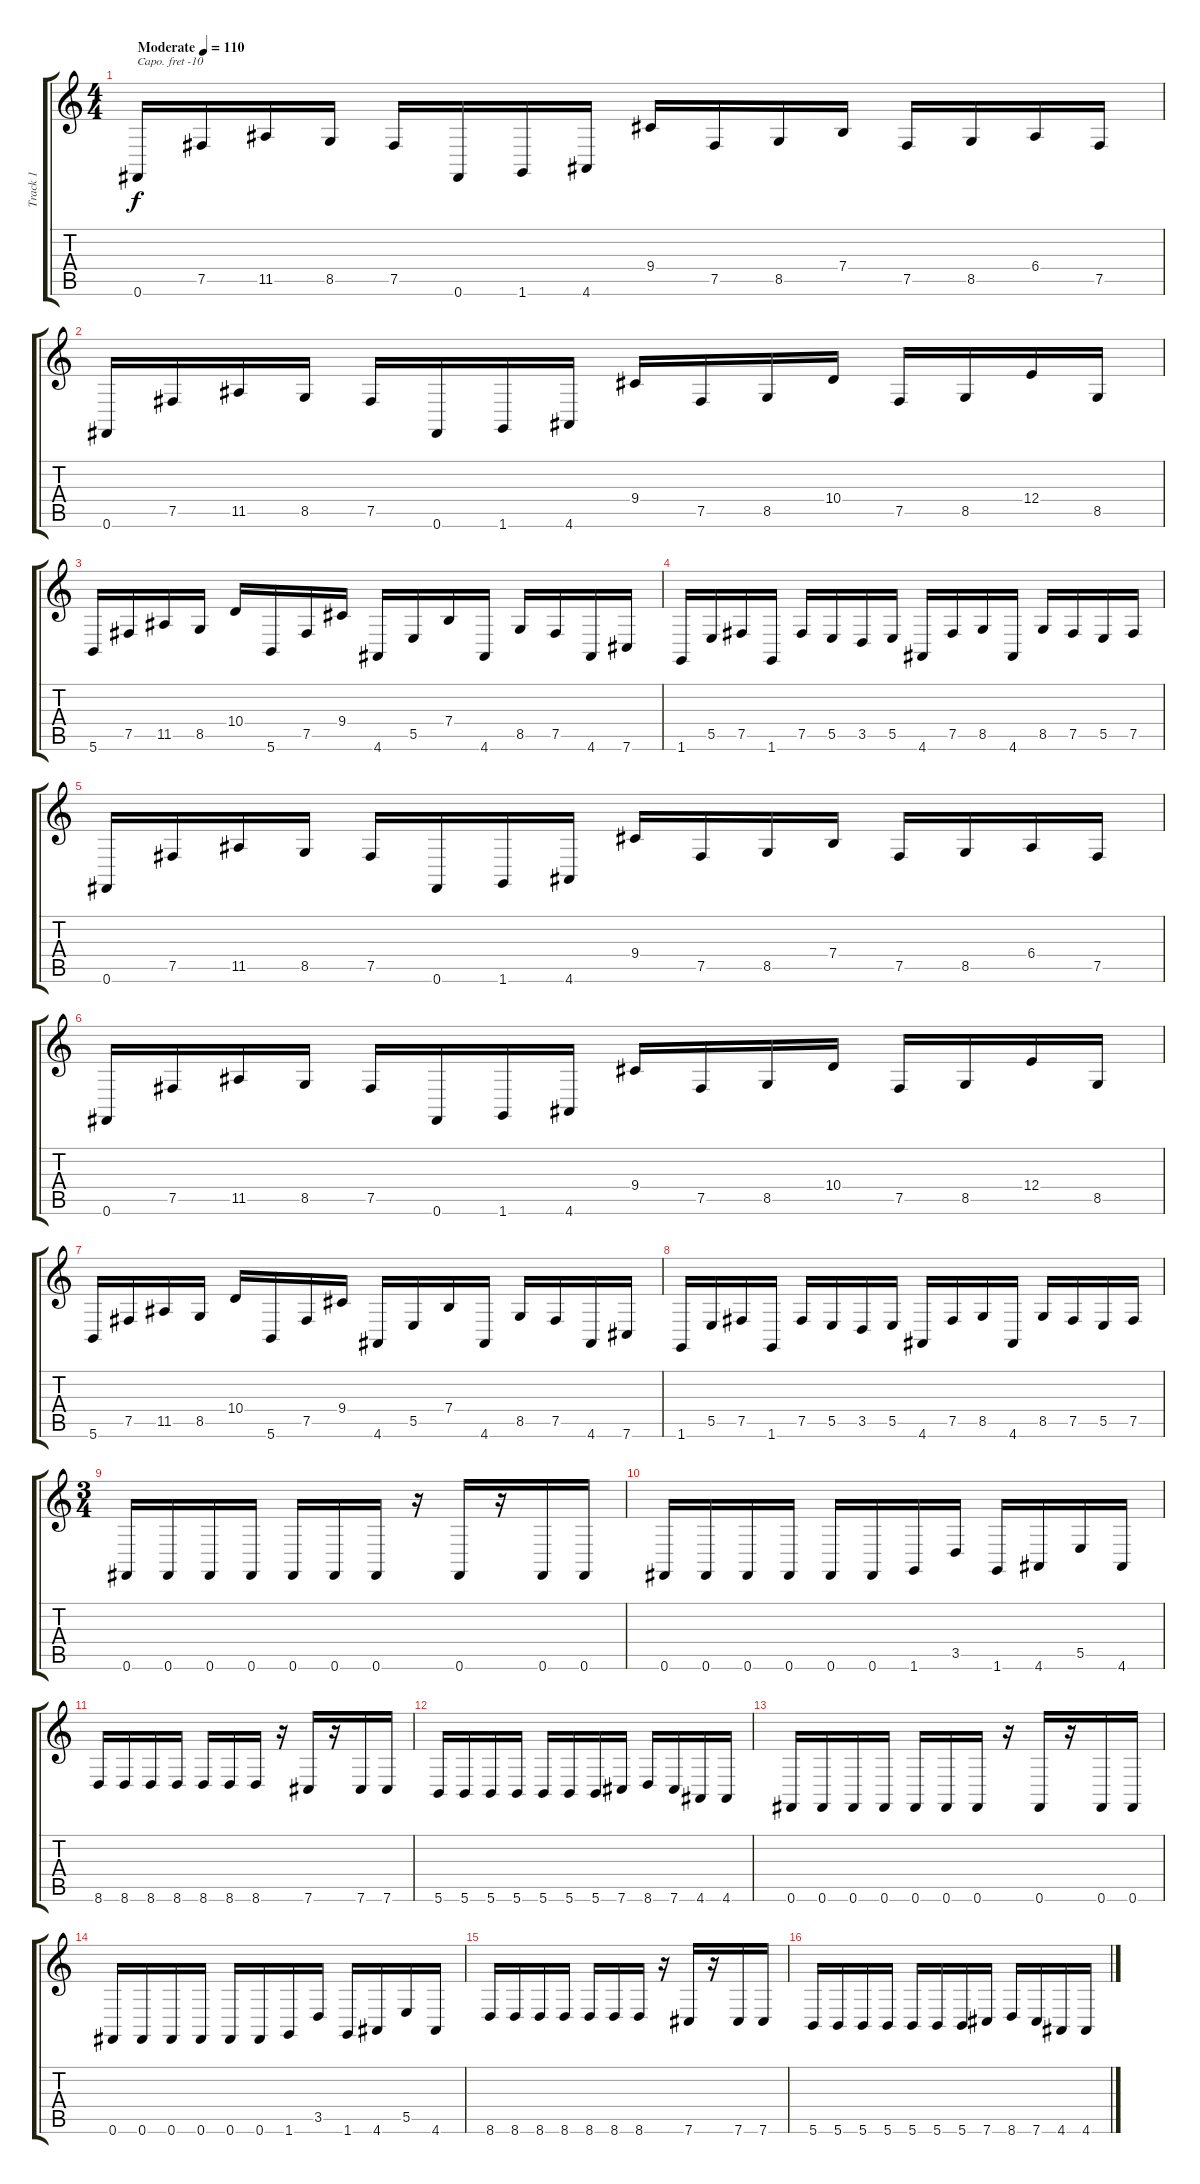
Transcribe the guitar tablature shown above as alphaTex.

\track ("Track 1" "Track 1") {instrument distortionguitar}
\staff {score tabs}
\capo -10
\tuning (E4 B3 G3 D3 A2 E2) {hide}
\ts (4 4)
\tempo (110 "Moderate")
\clef g2
\ks c
0.6.16{dy f instrument distortionguitar} 7.5.16 11.5.16 8.5.16 7.5.16 0.6.16 1.6.16 4.6.16 9.4.16 7.5.16 8.5.16 7.4.16 7.5.16 8.5.16 6.4.16 7.5.16 |
0.6.16 7.5.16 11.5.16 8.5.16 7.5.16 0.6.16 1.6.16 4.6.16 9.4.16 7.5.16 8.5.16 10.4.16 7.5.16 8.5.16 12.4.16 8.5.16 |
5.6.16 7.5.16 11.5.16 8.5.16 10.4.16 5.6.16 7.5.16 9.4.16 4.6.16 5.5.16 7.4.16 4.6.16 8.5.16 7.5.16 4.6.16 7.6.16 |
1.6.16 5.5.16 7.5.16 1.6.16 7.5.16 5.5.16 3.5.16 5.5.16 4.6.16 7.5.16 8.5.16 4.6.16 8.5.16 7.5.16 5.5.16 7.5.16 |
0.6.16 7.5.16 11.5.16 8.5.16 7.5.16 0.6.16 1.6.16 4.6.16 9.4.16 7.5.16 8.5.16 7.4.16 7.5.16 8.5.16 6.4.16 7.5.16 |
0.6.16 7.5.16 11.5.16 8.5.16 7.5.16 0.6.16 1.6.16 4.6.16 9.4.16 7.5.16 8.5.16 10.4.16 7.5.16 8.5.16 12.4.16 8.5.16 |
5.6.16 7.5.16 11.5.16 8.5.16 10.4.16 5.6.16 7.5.16 9.4.16 4.6.16 5.5.16 7.4.16 4.6.16 8.5.16 7.5.16 4.6.16 7.6.16 |
1.6.16 5.5.16 7.5.16 1.6.16 7.5.16 5.5.16 3.5.16 5.5.16 4.6.16 7.5.16 8.5.16 4.6.16 8.5.16 7.5.16 5.5.16 7.5.16 |
\ts (3 4)
0.6.16 0.6.16 0.6.16 0.6.16 0.6.16 0.6.16 0.6.16 r.16 0.6.16 r.16 0.6.16 0.6.16 |
0.6.16 0.6.16 0.6.16 0.6.16 0.6.16 0.6.16 1.6.16 3.5.16 1.6.16 4.6.16 5.5.16 4.6.16 |
8.6.16 8.6.16 8.6.16 8.6.16 8.6.16 8.6.16 8.6.16 r.16 7.6.16 r.16 7.6.16 7.6.16 |
5.6.16 5.6.16 5.6.16 5.6.16 5.6.16 5.6.16 5.6.16 7.6.16 8.6.16 7.6.16 4.6.16 4.6.16 |
0.6.16 0.6.16 0.6.16 0.6.16 0.6.16 0.6.16 0.6.16 r.16 0.6.16 r.16 0.6.16 0.6.16 |
0.6.16 0.6.16 0.6.16 0.6.16 0.6.16 0.6.16 1.6.16 3.5.16 1.6.16 4.6.16 5.5.16 4.6.16 |
8.6.16 8.6.16 8.6.16 8.6.16 8.6.16 8.6.16 8.6.16 r.16 7.6.16 r.16 7.6.16 7.6.16 |
5.6.16 5.6.16 5.6.16 5.6.16 5.6.16 5.6.16 5.6.16 7.6.16 8.6.16 7.6.16 4.6.16 4.6.16
